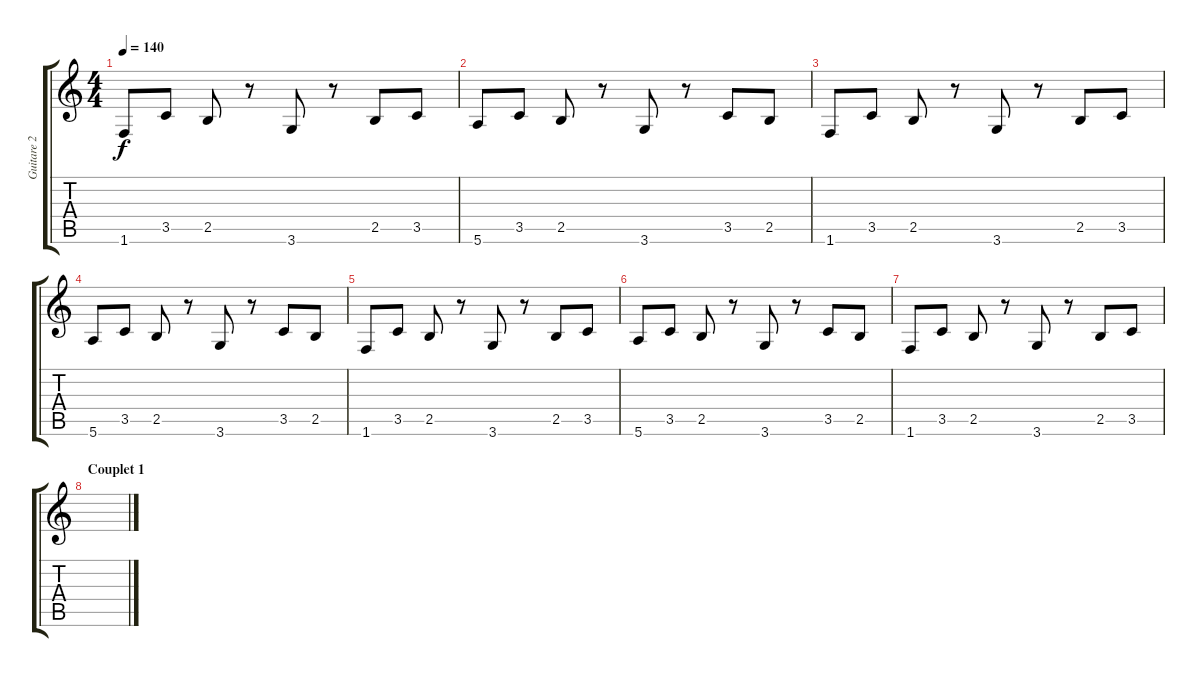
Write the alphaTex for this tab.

\track ("Guitare 2" "Guitare 2") {instrument overdrivenguitar}
\staff {score tabs}
\tuning (E4 B3 G3 D3 A2 E2) {hide}
\ts (4 4)
\tempo 140
\clef g2
\ks c
1.6.8{dy f} 3.5.8 2.5.8 r.8 3.6.8 r.8 2.5.8 3.5.8 |
5.6.8 3.5.8 2.5.8 r.8 3.6.8 r.8 3.5.8 2.5.8 |
1.6.8 3.5.8 2.5.8 r.8 3.6.8 r.8 2.5.8 3.5.8 |
5.6.8 3.5.8 2.5.8 r.8 3.6.8 r.8 3.5.8 2.5.8 |
1.6.8 3.5.8 2.5.8 r.8 3.6.8 r.8 2.5.8 3.5.8 |
5.6.8 3.5.8 2.5.8 r.8 3.6.8 r.8 3.5.8 2.5.8 |
1.6.8 3.5.8 2.5.8 r.8 3.6.8 r.8 2.5.8 3.5.8 |
\section ("" "Couplet 1")
